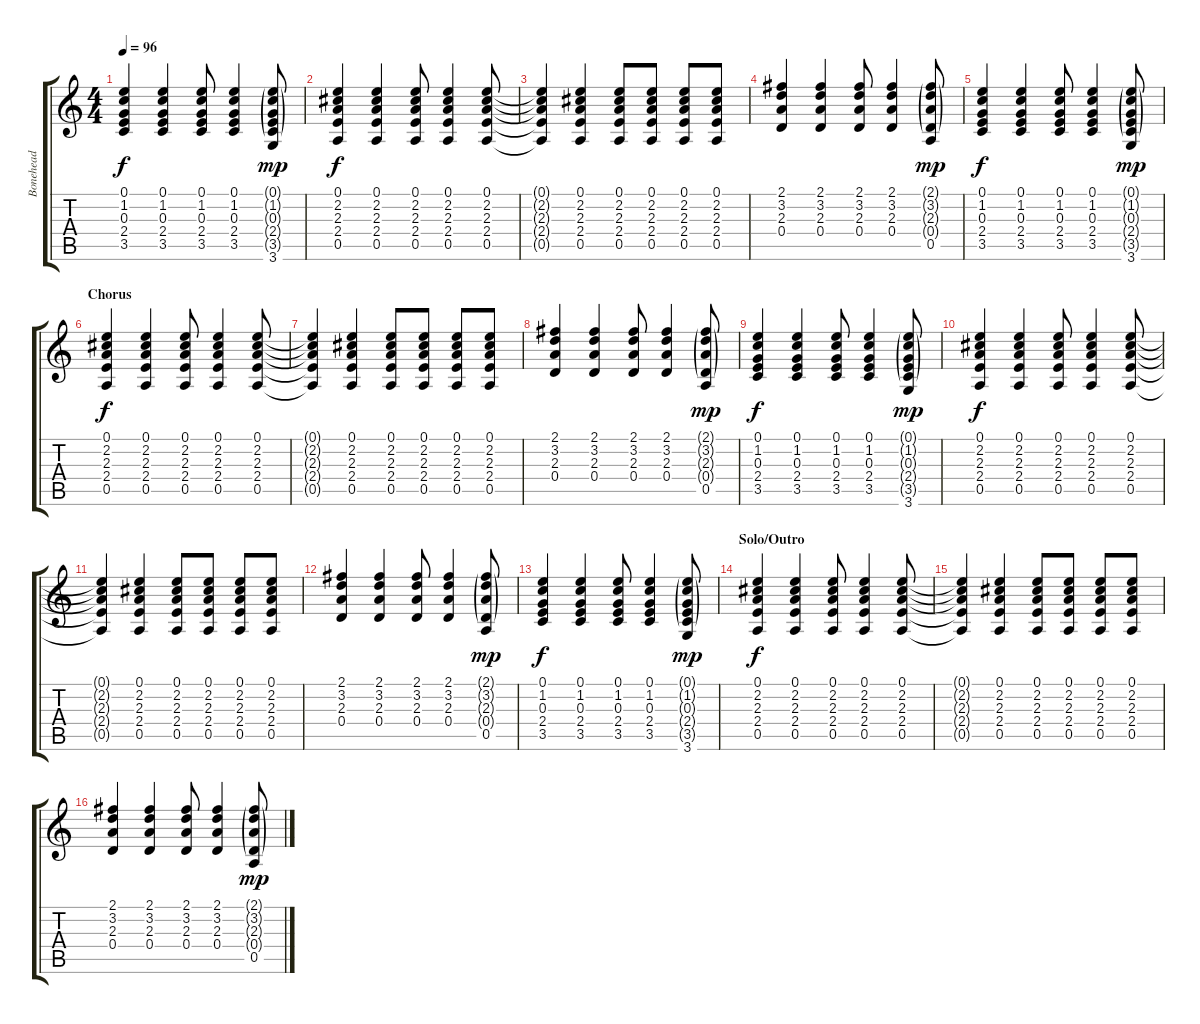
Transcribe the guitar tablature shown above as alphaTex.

\track ("Bonehead" "Bonehead") {instrument overdrivenguitar}
\staff {score tabs}
\tuning (E4 B3 G3 D3 A2 E2) {hide}
\ts (4 4)
\tempo 96
\clef g2
\ks c
(0.1 1.2 0.3 2.4 3.5).4{dy f} (0.1 1.2 0.3 2.4 3.5).4 (0.1 1.2 0.3 2.4 3.5).8 (0.1 1.2 0.3 2.4 3.5).4 (0.1{g} 1.2{g} 0.3{g} 2.4{g} 3.5{g} 3.6).8{dy mp} |
(0.1 2.2 2.3 2.4 0.5).4{dy f} (0.1 2.2 2.3 2.4 0.5).4 (0.1 2.2 2.3 2.4 0.5).8 (0.1 2.2 2.3 2.4 0.5).4 (0.1 2.2 2.3 2.4 0.5).8 |
(0.1{t} 2.2{t} 2.3{t} 2.4{t} 0.5{t}).4 (0.1 2.2 2.3 2.4 0.5).4 (0.1 2.2 2.3 2.4 0.5).8 (0.1 2.2 2.3 2.4 0.5).8 (0.1 2.2 2.3 2.4 0.5).8 (0.1 2.2 2.3 2.4 0.5).8 |
(2.1 3.2 2.3 0.4).4 (2.1 3.2 2.3 0.4).4 (2.1 3.2 2.3 0.4).8 (2.1 3.2 2.3 0.4).4 (2.1{g} 3.2{g} 2.3{g} 0.4{g} 0.5).8{dy mp} |
(0.1 1.2 0.3 2.4 3.5).4{dy f} (0.1 1.2 0.3 2.4 3.5).4 (0.1 1.2 0.3 2.4 3.5).8 (0.1 1.2 0.3 2.4 3.5).4 (0.1{g} 1.2{g} 0.3{g} 2.4{g} 3.5{g} 3.6).8{dy mp} |
\section ("" "Chorus")
(0.1 2.2 2.3 2.4 0.5).4{dy f} (0.1 2.2 2.3 2.4 0.5).4 (0.1 2.2 2.3 2.4 0.5).8 (0.1 2.2 2.3 2.4 0.5).4 (0.1 2.2 2.3 2.4 0.5).8 |
(0.1{t} 2.2{t} 2.3{t} 2.4{t} 0.5{t}).4 (0.1 2.2 2.3 2.4 0.5).4 (0.1 2.2 2.3 2.4 0.5).8 (0.1 2.2 2.3 2.4 0.5).8 (0.1 2.2 2.3 2.4 0.5).8 (0.1 2.2 2.3 2.4 0.5).8 |
(2.1 3.2 2.3 0.4).4 (2.1 3.2 2.3 0.4).4 (2.1 3.2 2.3 0.4).8 (2.1 3.2 2.3 0.4).4 (2.1{g} 3.2{g} 2.3{g} 0.4{g} 0.5).8{dy mp} |
(0.1 1.2 0.3 2.4 3.5).4{dy f} (0.1 1.2 0.3 2.4 3.5).4 (0.1 1.2 0.3 2.4 3.5).8 (0.1 1.2 0.3 2.4 3.5).4 (0.1{g} 1.2{g} 0.3{g} 2.4{g} 3.5{g} 3.6).8{dy mp} |
(0.1 2.2 2.3 2.4 0.5).4{dy f} (0.1 2.2 2.3 2.4 0.5).4 (0.1 2.2 2.3 2.4 0.5).8 (0.1 2.2 2.3 2.4 0.5).4 (0.1 2.2 2.3 2.4 0.5).8 |
(0.1{t} 2.2{t} 2.3{t} 2.4{t} 0.5{t}).4 (0.1 2.2 2.3 2.4 0.5).4 (0.1 2.2 2.3 2.4 0.5).8 (0.1 2.2 2.3 2.4 0.5).8 (0.1 2.2 2.3 2.4 0.5).8 (0.1 2.2 2.3 2.4 0.5).8 |
(2.1 3.2 2.3 0.4).4 (2.1 3.2 2.3 0.4).4 (2.1 3.2 2.3 0.4).8 (2.1 3.2 2.3 0.4).4 (2.1{g} 3.2{g} 2.3{g} 0.4{g} 0.5).8{dy mp} |
(0.1 1.2 0.3 2.4 3.5).4{dy f} (0.1 1.2 0.3 2.4 3.5).4 (0.1 1.2 0.3 2.4 3.5).8 (0.1 1.2 0.3 2.4 3.5).4 (0.1{g} 1.2{g} 0.3{g} 2.4{g} 3.5{g} 3.6).8{dy mp} |
\section ("" "Solo/Outro")
(0.1 2.2 2.3 2.4 0.5).4{dy f} (0.1 2.2 2.3 2.4 0.5).4 (0.1 2.2 2.3 2.4 0.5).8 (0.1 2.2 2.3 2.4 0.5).4 (0.1 2.2 2.3 2.4 0.5).8 |
(0.1{t} 2.2{t} 2.3{t} 2.4{t} 0.5{t}).4 (0.1 2.2 2.3 2.4 0.5).4 (0.1 2.2 2.3 2.4 0.5).8 (0.1 2.2 2.3 2.4 0.5).8 (0.1 2.2 2.3 2.4 0.5).8 (0.1 2.2 2.3 2.4 0.5).8 |
(2.1 3.2 2.3 0.4).4 (2.1 3.2 2.3 0.4).4 (2.1 3.2 2.3 0.4).8 (2.1 3.2 2.3 0.4).4 (2.1{g} 3.2{g} 2.3{g} 0.4{g} 0.5).8{dy mp}
